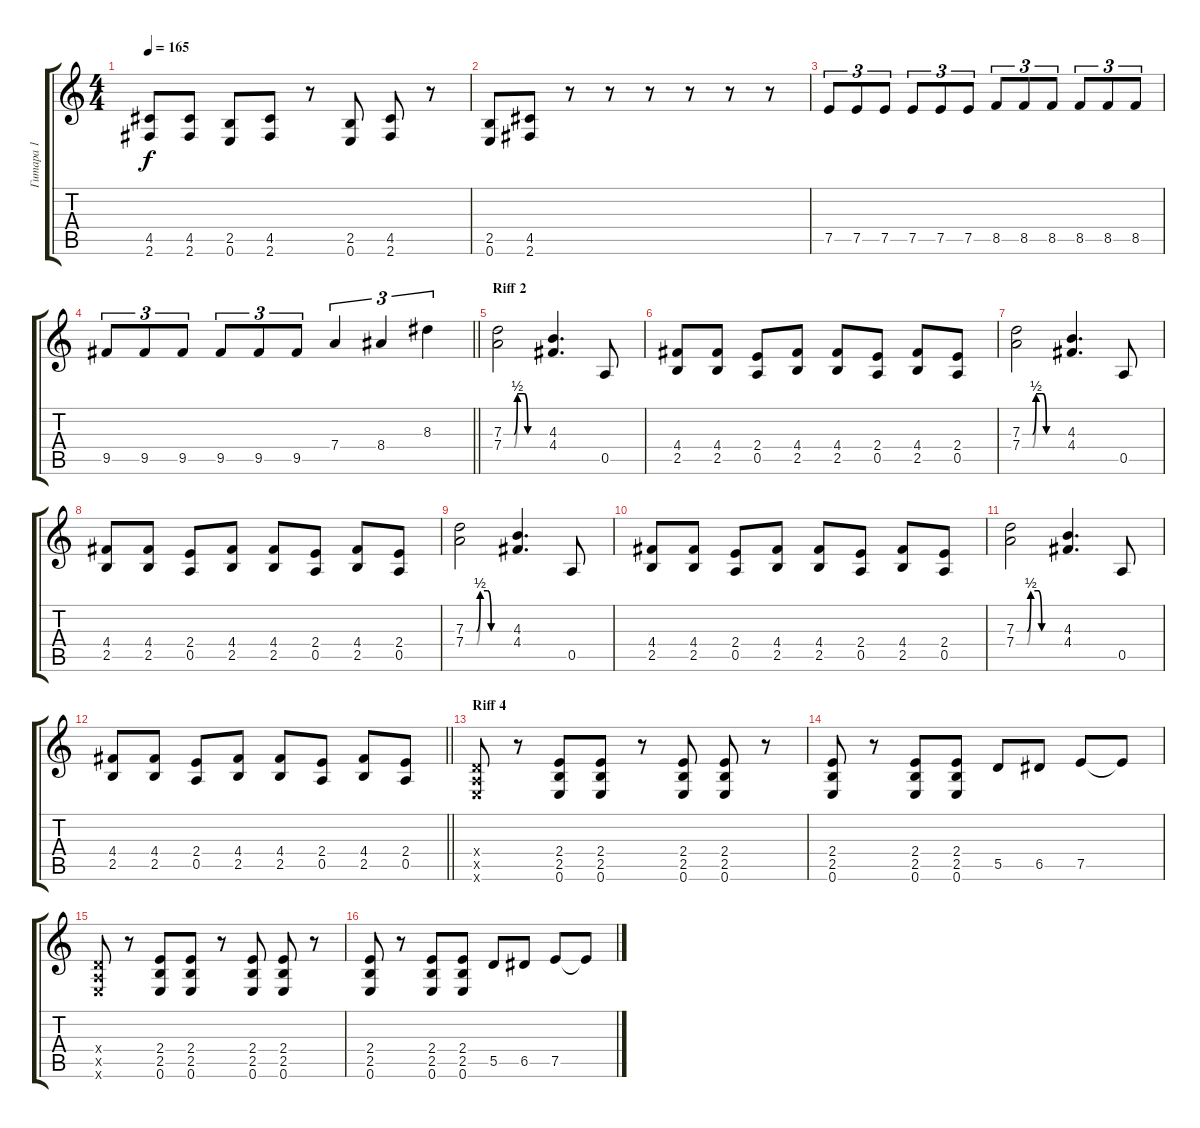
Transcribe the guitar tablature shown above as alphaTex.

\track ("Гитара 1" "Гитара 1") {instrument distortionguitar}
\staff {score tabs}
\tuning (E4 B3 G3 D3 A2 E2) {hide}
\ts (4 4)
\tempo 165
\clef g2
\ks c
(4.5 2.6).8{dy f} (4.5 2.6).8 (2.5 0.6).8 (4.5 2.6).8 r.8 (2.5 0.6).8 (4.5 2.6).8 r.8 |
(2.5 0.6).8 (4.5 2.6).8 r.8 r.8 r.8 r.8 r.8 r.8 |
7.5.8{tu (3 2)} 7.5.8{tu (3 2)} 7.5.8{tu (3 2)} 7.5.8{tu (3 2)} 7.5.8{tu (3 2)} 7.5.8{tu (3 2)} 8.5.8{tu (3 2)} 8.5.8{tu (3 2)} 8.5.8{tu (3 2)} 8.5.8{tu (3 2)} 8.5.8{tu (3 2)} 8.5.8{tu (3 2)} |
\barLineRight lightlight
9.5.8{tu (3 2)} 9.5.8{tu (3 2)} 9.5.8{tu (3 2)} 9.5.8{tu (3 2)} 9.5.8{tu (3 2)} 9.5.8{tu (3 2)} 7.4.4{tu (3 2)} 8.4.4{tu (3 2)} 8.3.4{tu (3 2)} |
\section ("" "Riff 2")
(7.3{be (custom 0 0 15 0 20 2 30 2 35 0 60 0)} 7.4{be (custom 0 0 10 0 15 0 20 2 30 2 35 0 60 0)}).2 (4.3 4.4).4{d} 0.5.8 |
(4.4 2.5).8 (4.4 2.5).8 (2.4 0.5).8 (4.4 2.5).8 (4.4 2.5).8 (2.4 0.5).8 (4.4 2.5).8 (2.4 0.5).8 |
(7.3{be (custom 0 0 15 0 20 2 30 2 35 0 60 0)} 7.4{be (custom 0 0 10 0 15 0 20 2 30 2 35 0 60 0)}).2 (4.3 4.4).4{d} 0.5.8 |
(4.4 2.5).8 (4.4 2.5).8 (2.4 0.5).8 (4.4 2.5).8 (4.4 2.5).8 (2.4 0.5).8 (4.4 2.5).8 (2.4 0.5).8 |
(7.3{be (custom 0 0 15 0 20 2 30 2 35 0 60 0)} 7.4{be (custom 0 0 10 0 15 0 20 2 30 2 35 0 60 0)}).2 (4.3 4.4).4{d} 0.5.8 |
(4.4 2.5).8 (4.4 2.5).8 (2.4 0.5).8 (4.4 2.5).8 (4.4 2.5).8 (2.4 0.5).8 (4.4 2.5).8 (2.4 0.5).8 |
(7.3{be (custom 0 0 15 0 20 2 30 2 35 0 60 0)} 7.4{be (custom 0 0 10 0 15 0 20 2 30 2 35 0 60 0)}).2 (4.3 4.4).4{d} 0.5.8 |
\barLineRight lightlight
(4.4 2.5).8 (4.4 2.5).8 (2.4 0.5).8 (4.4 2.5).8 (4.4 2.5).8 (2.4 0.5).8 (4.4 2.5).8 (2.4 0.5).8 |
\section ("" "Riff 4")
(0.4{x} 0.5{x} 0.6{x}).8 r.8 (2.4 2.5 0.6).8 (2.4 2.5 0.6).8 r.8 (2.4 2.5 0.6).8 (2.4 2.5 0.6).8 r.8 |
(2.4 2.5 0.6).8 r.8 (2.4 2.5 0.6).8 (2.4 2.5 0.6).8 5.5.8 6.5.8 7.5.8 7.5{t}.8 |
(0.4{x} 0.5{x} 0.6{x}).8 r.8 (2.4 2.5 0.6).8 (2.4 2.5 0.6).8 r.8 (2.4 2.5 0.6).8 (2.4 2.5 0.6).8 r.8 |
(2.4 2.5 0.6).8 r.8 (2.4 2.5 0.6).8 (2.4 2.5 0.6).8 5.5.8 6.5.8 7.5.8 7.5{t}.8
